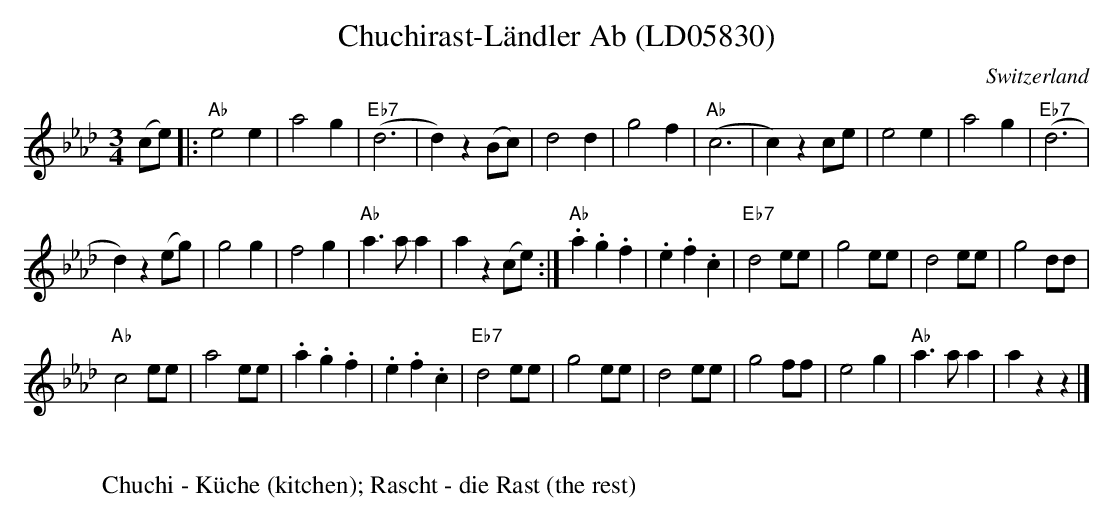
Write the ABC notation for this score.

X:1
T: Chuchirast-Ländler Ab (LD05830)
O:Switzerland
M:3/4
L:1/4
K:Ab major
(c/e/) |: "Ab"e2e | a2g | "Eb7"(d3 | d)z (B/c/) | d2d | g2f | "Ab"(c3 | c)z c/e/ |  e2e | a2g | "Eb7"(d3 |
d)z (e/g/) | g2g | f2g | "Ab"a>aa | az (c/e/) :| "Ab".a.g.f | .e.f.c | "Eb7"d2e/e/ | g2 e/e/ |  d2 e/e/ | g2 d/d/ |
"Ab"c2 e/e/ | a2 e/e/ | .a.g.f | .e.f.c | "Eb7"d2e/e/ | g2e/e/ | d2e/e/ | g2f/f/ | e2g | "Ab"a>aa | azz |]
W:
W: Chuchi - Küche (kitchen); Rascht - die Rast (the rest)
